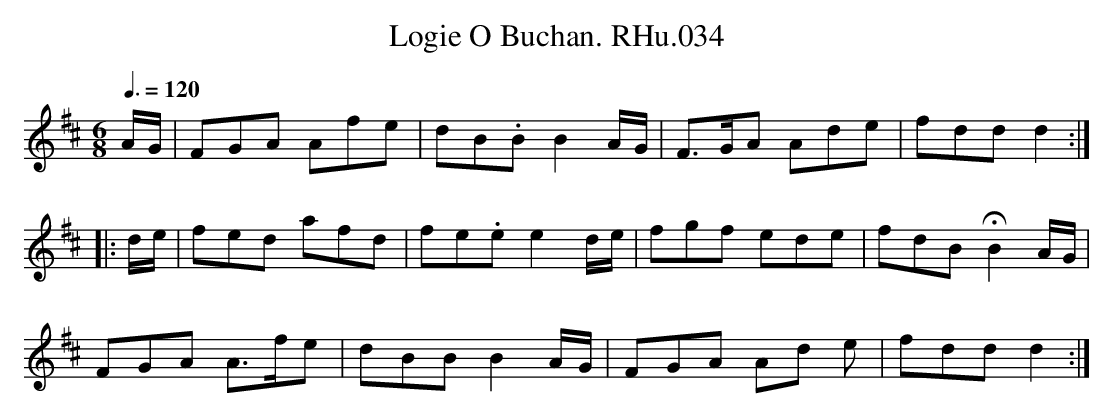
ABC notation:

X:1
T:Logie O Buchan. RHu.034
M:6/8
L:1/8
Q:3/8=120
K:D
A/G/|FGA Afe|dB.B B2 A/G/|F>GA Ade|fddd2:|
|:d/e/|fed afd|fe.e e2 d/e/|fgf ede|fdB HB2 A/G/|
FGA A>fe|dBBB2A/G/|FGA Ad e|fdd d2:|
